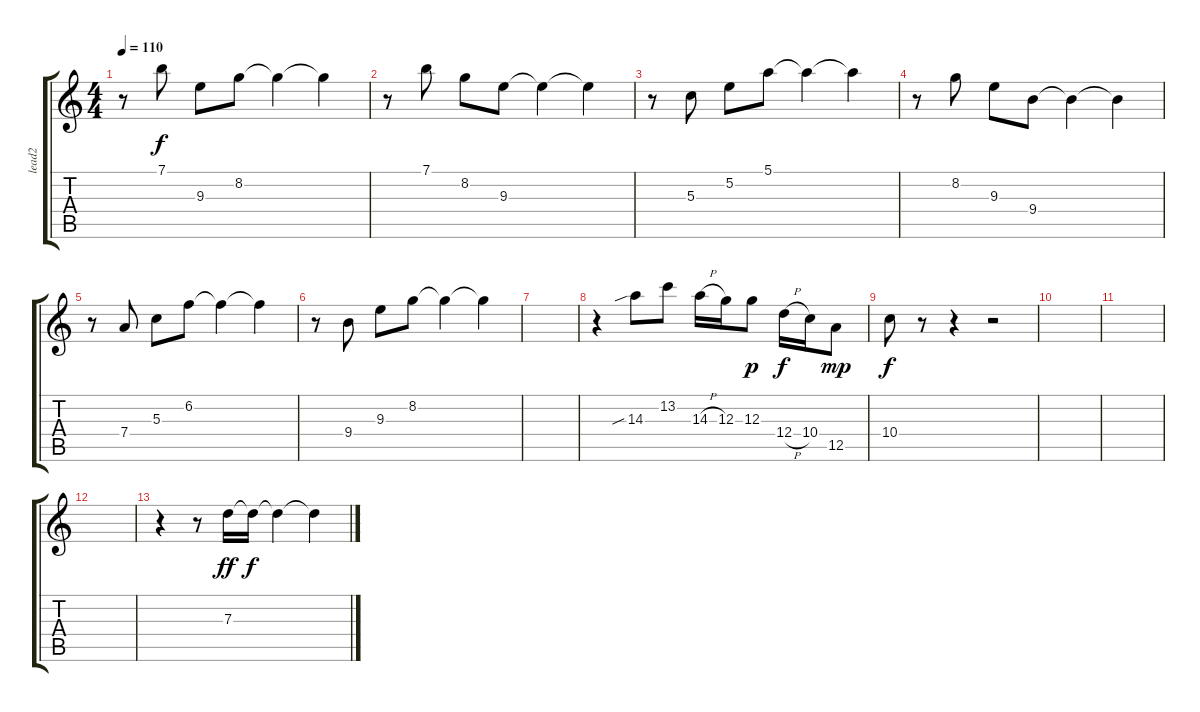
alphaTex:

\track ("lead2" "lead2") {instrument electricguitarjazz}
\staff {score tabs}
\tuning (E4 B3 G3 D3 A2 E2) {hide}
\ts (4 4)
\tempo 110
\clef g2
\ks c
r.8{dy mp} 7.1.8{dy f} 9.3.8 8.2.8 8.2{t}.4 8.2{t}.4 |
r.8 7.1.8 8.2.8 9.3.8 9.3{t}.4 9.3{t}.4 |
r.8 5.3.8 5.2.8 5.1.8 5.1{t}.4 5.1{t}.4 |
r.8 8.2.8 9.3.8 9.4.8 9.4{t}.4 9.4{t}.4 |
r.8 7.4.8 5.3.8 6.2.8 6.2{t}.4 6.2{t}.4 |
r.8 9.4.8 9.3.8 8.2.8 8.2{t}.4 8.2{t}.4 |
|
r.4 14.3{sib}.8 13.2.8 14.3{h}.16 12.3.16 12.3.8{dy p} 12.4{h}.16{dy f} 10.4.16 12.5.8{dy mp} |
10.4.8{dy f} r.8 r.4 r.2 |
|
|
|
r.4 r.8 7.3.16{dy ff} 7.3{t}.16{dy f} 7.3{t}.4 7.3{t}.4
